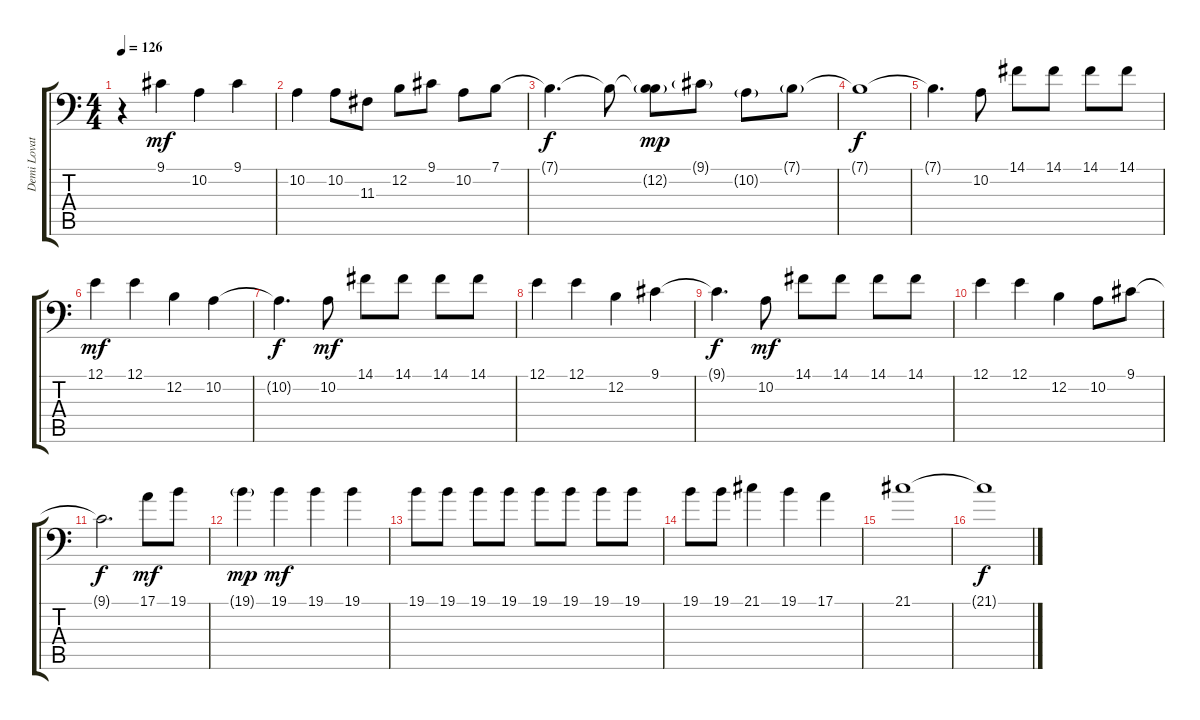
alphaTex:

\track ("Demi Lovato" "Demi Lovat") {instrument acousticgrandpiano}
\staff {score tabs}
\tuning (E3 B2 G2 D2 A1 E1) {hide}
\ts (4 4)
\tempo 126
\clef f4
\ks c
r.4{dy f} 9.1.4{dy mf} 10.2.4 9.1.4 |
10.2.4 10.2.8 11.3.8 12.2.8 9.1.8 10.2.8 7.1.8 |
7.1{t}.4{d dy f} 7.1{t}.8 (7.1{t} 12.2{g}).8{dy mp} 9.1{g}.8 10.2{g}.8 7.1{g}.8 |
7.1{t}.1{dy f} |
7.1{t}.4{d} 10.2.8 14.1.8 14.1.8 14.1.8 14.1.8 |
12.1.4{dy mf} 12.1.4 12.2.4 10.2.4 |
10.2{t}.4{d dy f} 10.2.8{dy mf} 14.1.8 14.1.8 14.1.8 14.1.8 |
12.1.4 12.1.4 12.2.4 9.1.4 |
9.1{t}.4{d dy f} 10.2.8{dy mf} 14.1.8 14.1.8 14.1.8 14.1.8 |
12.1.4 12.1.4 12.2.4 10.2.8 9.1.8 |
9.1{t}.2{d dy f} 17.1.8{dy mf} 19.1.8 |
19.1{g}.4{dy mp} 19.1.4{dy mf} 19.1.4 19.1.4 |
19.1.8 19.1.8 19.1.8 19.1.8 19.1.8 19.1.8 19.1.8 19.1.8 |
19.1.8 19.1.8 21.1.4 19.1.4 17.1.4 |
21.1.1 |
21.1{t}.1{dy f}
